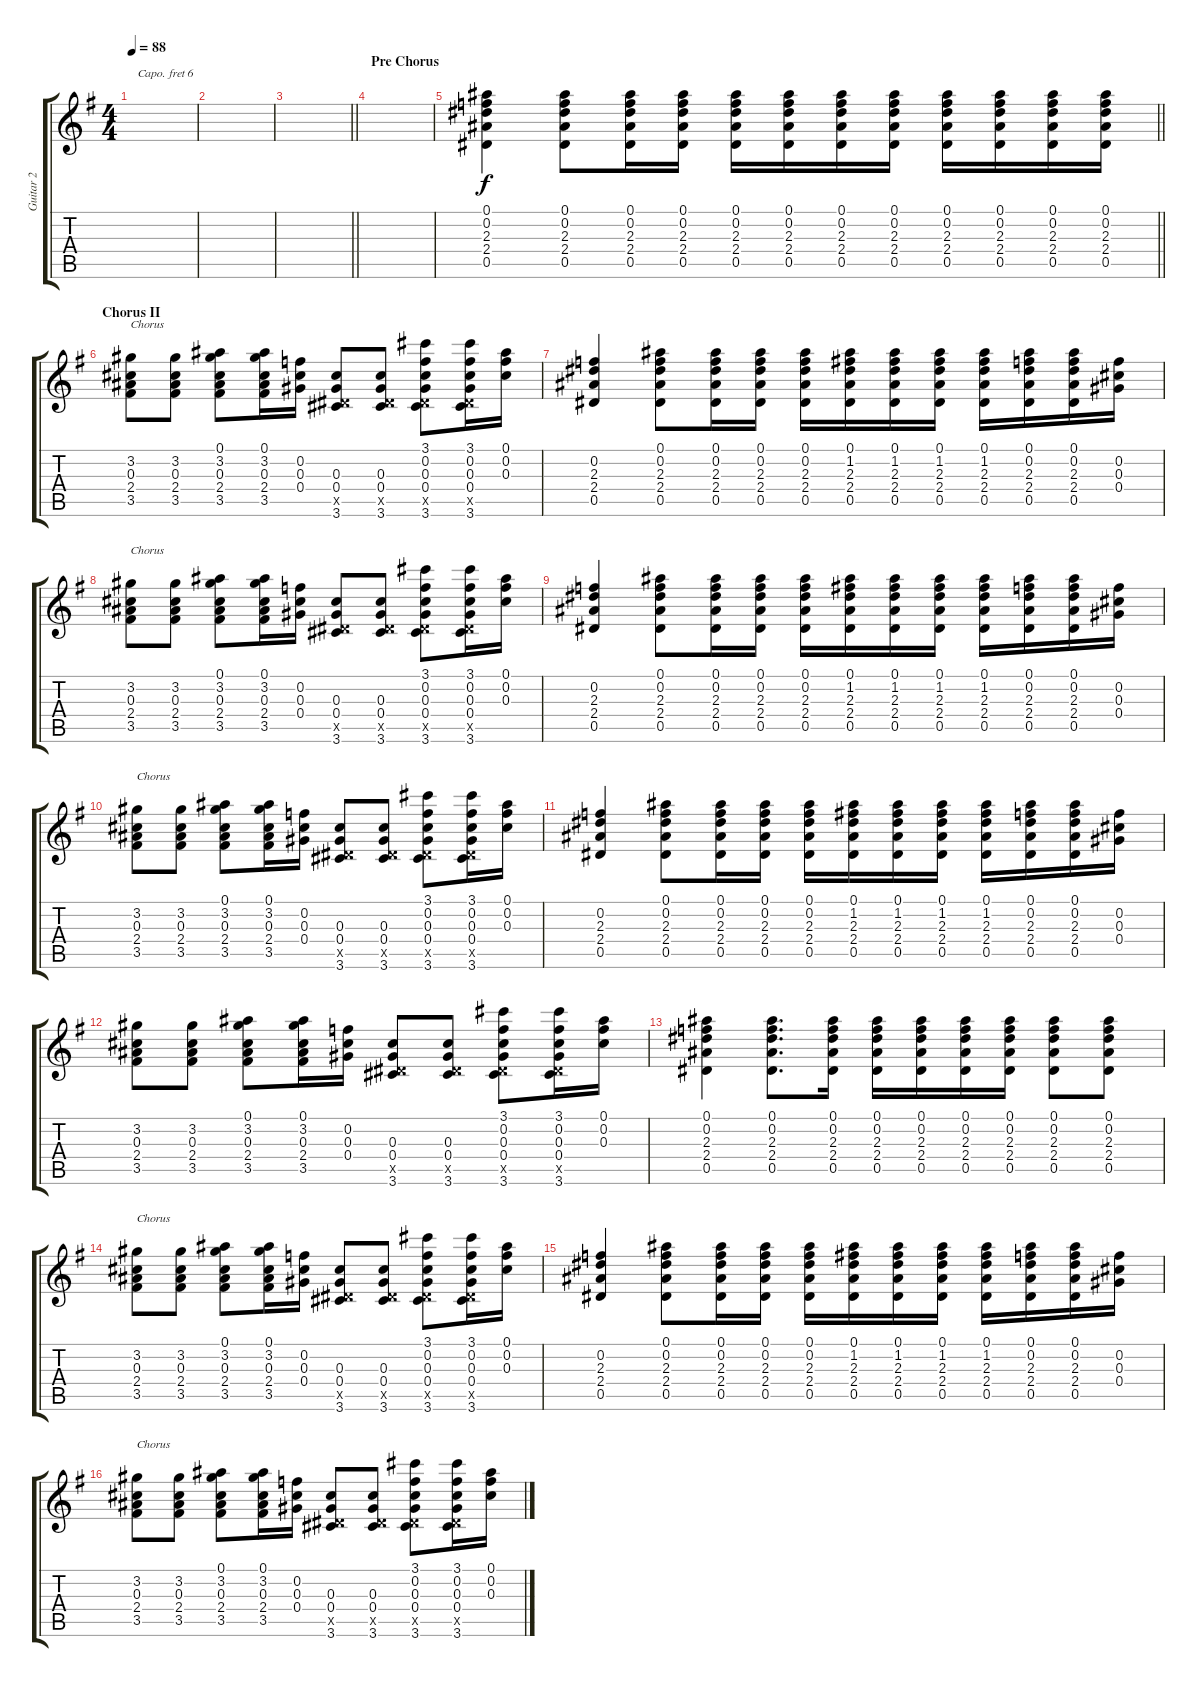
\track ("Guitar 2" "Guitar 2") {instrument acousticguitarsteel}
\staff {score tabs}
\capo 6
\tuning (E4 B3 G3 D3 A2 E2) {hide}
\ts (4 4)
\tempo 88
\clef g2
\ks g
|
|
\barLineRight lightlight
|
\section ("" "Pre Chorus")
|
\barLineRight lightlight
(0.1 0.2 2.3 2.4 0.5).4 (0.1 0.2 2.3 2.4 0.5).8 (0.1 0.2 2.3 2.4 0.5).16 (0.1 0.2 2.3 2.4 0.5).16 (0.1 0.2 2.3 2.4 0.5).16 (0.1 0.2 2.3 2.4 0.5).16 (0.1 0.2 2.3 2.4 0.5).16 (0.1 0.2 2.3 2.4 0.5).16 (0.1 0.2 2.3 2.4 0.5).16 (0.1 0.2 2.3 2.4 0.5).16 (0.1 0.2 2.3 2.4 0.5).16 (0.1 0.2 2.3 2.4 0.5).16 |
\section ("" "Chorus II")
(3.2 0.3 2.4 3.5).8{txt "Chorus"} (3.2 0.3 2.4 3.5).8 (0.1 3.2 0.3 2.4 3.5).8 (0.1 3.2 0.3 2.4 3.5).16 (0.2 0.3 0.4).16 (0.3 0.4 0.5{x} 3.6).8 (0.3 0.4 0.5{x} 3.6).8 (3.1 0.2 0.3 0.4 0.5{x} 3.6).8 (3.1 0.2 0.3 0.4 0.5{x} 3.6).16 (0.1 0.2 0.3).16 |
(0.2 2.3 2.4 0.5).4 (0.1 0.2 2.3 2.4 0.5).8 (0.1 0.2 2.3 2.4 0.5).16 (0.1 0.2 2.3 2.4 0.5).16 (0.1 0.2 2.3 2.4 0.5).16 (0.1 1.2 2.3 2.4 0.5).16 (0.1 1.2 2.3 2.4 0.5).16 (0.1 1.2 2.3 2.4 0.5).16 (0.1 1.2 2.3 2.4 0.5).16 (0.1 0.2 2.3 2.4 0.5).16 (0.1 0.2 2.3 2.4 0.5).16 (0.2 0.3 0.4).16 |
(3.2 0.3 2.4 3.5).8{txt "Chorus"} (3.2 0.3 2.4 3.5).8 (0.1 3.2 0.3 2.4 3.5).8 (0.1 3.2 0.3 2.4 3.5).16 (0.2 0.3 0.4).16 (0.3 0.4 0.5{x} 3.6).8 (0.3 0.4 0.5{x} 3.6).8 (3.1 0.2 0.3 0.4 0.5{x} 3.6).8 (3.1 0.2 0.3 0.4 0.5{x} 3.6).16 (0.1 0.2 0.3).16 |
(0.2 2.3 2.4 0.5).4 (0.1 0.2 2.3 2.4 0.5).8 (0.1 0.2 2.3 2.4 0.5).16 (0.1 0.2 2.3 2.4 0.5).16 (0.1 0.2 2.3 2.4 0.5).16 (0.1 1.2 2.3 2.4 0.5).16 (0.1 1.2 2.3 2.4 0.5).16 (0.1 1.2 2.3 2.4 0.5).16 (0.1 1.2 2.3 2.4 0.5).16 (0.1 0.2 2.3 2.4 0.5).16 (0.1 0.2 2.3 2.4 0.5).16 (0.2 0.3 0.4).16 |
(3.2 0.3 2.4 3.5).8{txt "Chorus"} (3.2 0.3 2.4 3.5).8 (0.1 3.2 0.3 2.4 3.5).8 (0.1 3.2 0.3 2.4 3.5).16 (0.2 0.3 0.4).16 (0.3 0.4 0.5{x} 3.6).8 (0.3 0.4 0.5{x} 3.6).8 (3.1 0.2 0.3 0.4 0.5{x} 3.6).8 (3.1 0.2 0.3 0.4 0.5{x} 3.6).16 (0.1 0.2 0.3).16 |
(0.2 2.3 2.4 0.5).4 (0.1 0.2 2.3 2.4 0.5).8 (0.1 0.2 2.3 2.4 0.5).16 (0.1 0.2 2.3 2.4 0.5).16 (0.1 0.2 2.3 2.4 0.5).16 (0.1 1.2 2.3 2.4 0.5).16 (0.1 1.2 2.3 2.4 0.5).16 (0.1 1.2 2.3 2.4 0.5).16 (0.1 1.2 2.3 2.4 0.5).16 (0.1 0.2 2.3 2.4 0.5).16 (0.1 0.2 2.3 2.4 0.5).16 (0.2 0.3 0.4).16 |
(3.2 0.3 2.4 3.5).8 (3.2 0.3 2.4 3.5).8 (0.1 3.2 0.3 2.4 3.5).8 (0.1 3.2 0.3 2.4 3.5).16 (0.2 0.3 0.4).16 (0.3 0.4 0.5{x} 3.6).8 (0.3 0.4 0.5{x} 3.6).8 (3.1 0.2 0.3 0.4 0.5{x} 3.6).8 (3.1 0.2 0.3 0.4 0.5{x} 3.6).16 (0.1 0.2 0.3).16 |
(0.1 0.2 2.3 2.4 0.5).4 (0.1 0.2 2.3 2.4 0.5).8{d} (0.1 0.2 2.3 2.4 0.5).16 (0.1 0.2 2.3 2.4 0.5).16 (0.1 0.2 2.3 2.4 0.5).16 (0.1 0.2 2.3 2.4 0.5).16 (0.1 0.2 2.3 2.4 0.5).16 (0.1 0.2 2.3 2.4 0.5).8 (0.1 0.2 2.3 2.4 0.5).8 |
(3.2 0.3 2.4 3.5).8{txt "Chorus"} (3.2 0.3 2.4 3.5).8 (0.1 3.2 0.3 2.4 3.5).8 (0.1 3.2 0.3 2.4 3.5).16 (0.2 0.3 0.4).16 (0.3 0.4 0.5{x} 3.6).8 (0.3 0.4 0.5{x} 3.6).8 (3.1 0.2 0.3 0.4 0.5{x} 3.6).8 (3.1 0.2 0.3 0.4 0.5{x} 3.6).16 (0.1 0.2 0.3).16 |
(0.2 2.3 2.4 0.5).4 (0.1 0.2 2.3 2.4 0.5).8 (0.1 0.2 2.3 2.4 0.5).16 (0.1 0.2 2.3 2.4 0.5).16 (0.1 0.2 2.3 2.4 0.5).16 (0.1 1.2 2.3 2.4 0.5).16 (0.1 1.2 2.3 2.4 0.5).16 (0.1 1.2 2.3 2.4 0.5).16 (0.1 1.2 2.3 2.4 0.5).16 (0.1 0.2 2.3 2.4 0.5).16 (0.1 0.2 2.3 2.4 0.5).16 (0.2 0.3 0.4).16 |
(3.2 0.3 2.4 3.5).8{txt "Chorus"} (3.2 0.3 2.4 3.5).8 (0.1 3.2 0.3 2.4 3.5).8 (0.1 3.2 0.3 2.4 3.5).16 (0.2 0.3 0.4).16 (0.3 0.4 0.5{x} 3.6).8 (0.3 0.4 0.5{x} 3.6).8 (3.1 0.2 0.3 0.4 0.5{x} 3.6).8 (3.1 0.2 0.3 0.4 0.5{x} 3.6).16 (0.1 0.2 0.3).16
